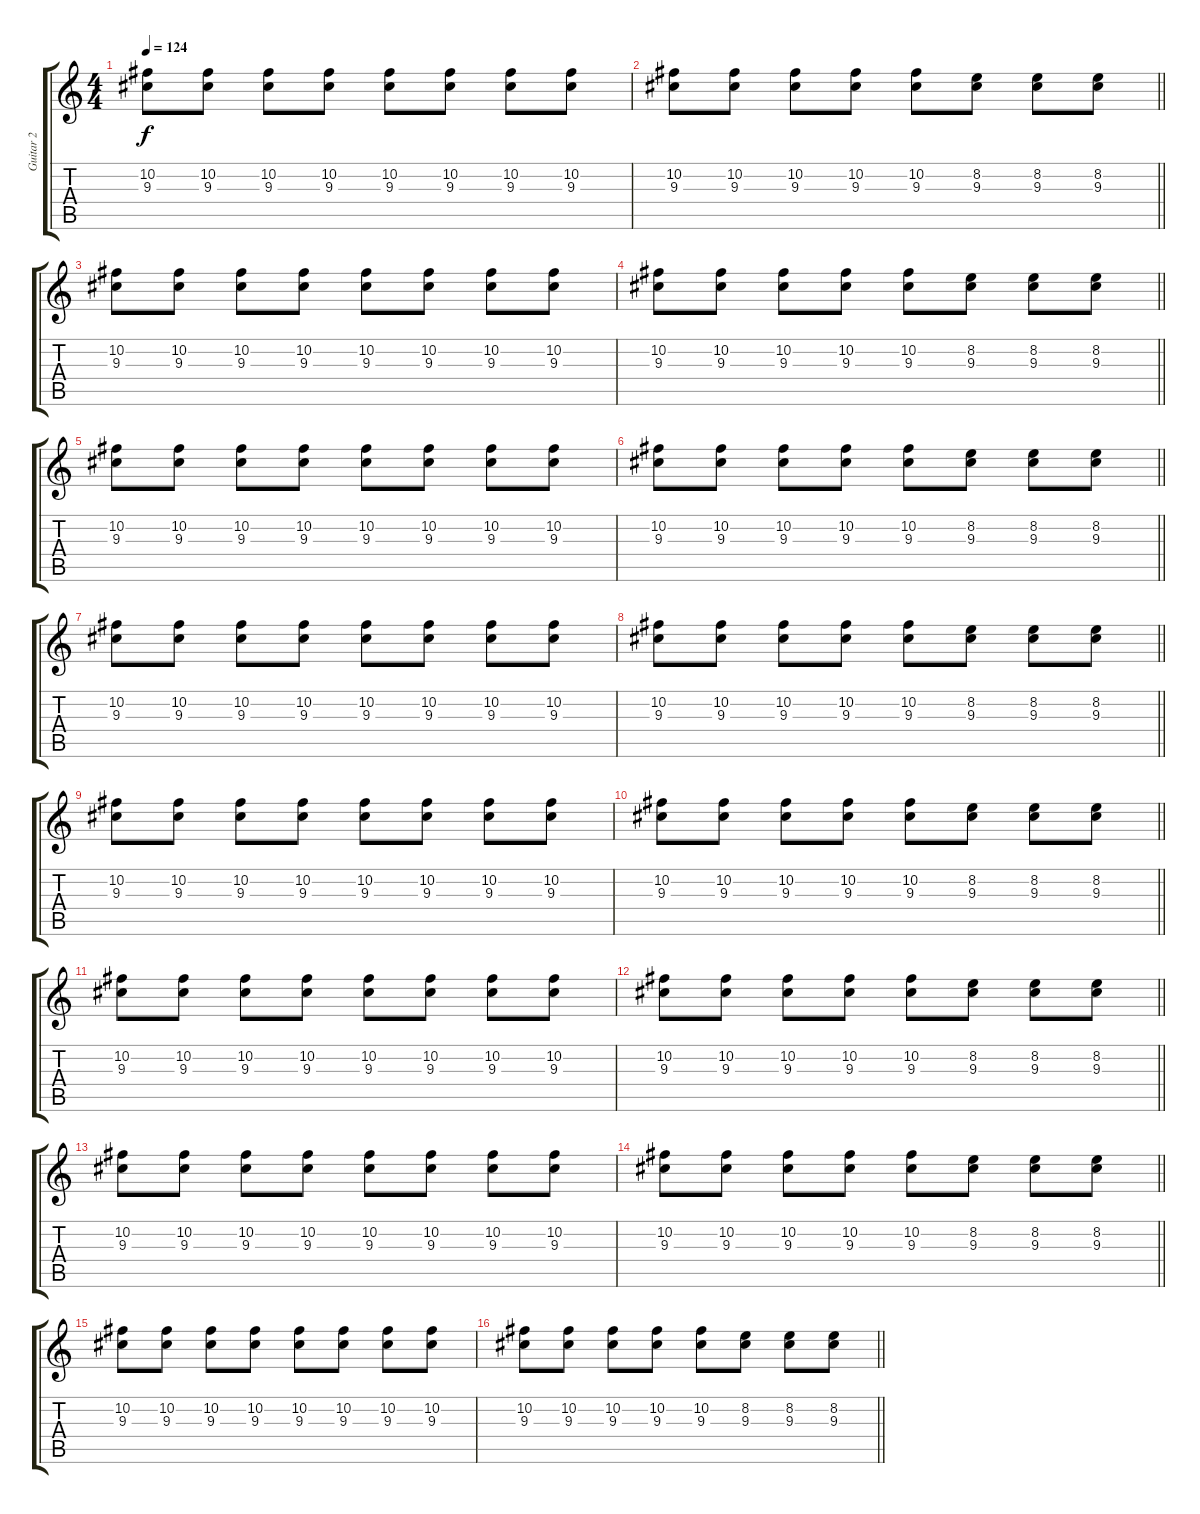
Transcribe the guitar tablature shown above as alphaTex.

\track ("Guitar 2" "Guitar 2") {instrument electricguitarjazz}
\staff {score tabs}
\tuning (Db4 Ab3 E3 B2 Gb2 B1) {hide}
\ts (4 4)
\section ("" "")
\tempo 124
\clef g2
\ks c
(10.2 9.3).8{dy f} (10.2 9.3).8 (10.2 9.3).8 (10.2 9.3).8 (10.2 9.3).8 (10.2 9.3).8 (10.2 9.3).8 (10.2 9.3).8 |
\barLineRight lightlight
(10.2 9.3).8 (10.2 9.3).8 (10.2 9.3).8 (10.2 9.3).8 (10.2 9.3).8 (8.2 9.3).8 (8.2 9.3).8 (8.2 9.3).8 |
(10.2 9.3).8 (10.2 9.3).8 (10.2 9.3).8 (10.2 9.3).8 (10.2 9.3).8 (10.2 9.3).8 (10.2 9.3).8 (10.2 9.3).8 |
\barLineRight lightlight
(10.2 9.3).8 (10.2 9.3).8 (10.2 9.3).8 (10.2 9.3).8 (10.2 9.3).8 (8.2 9.3).8 (8.2 9.3).8 (8.2 9.3).8 |
(10.2 9.3).8 (10.2 9.3).8 (10.2 9.3).8 (10.2 9.3).8 (10.2 9.3).8 (10.2 9.3).8 (10.2 9.3).8 (10.2 9.3).8 |
\barLineRight lightlight
(10.2 9.3).8 (10.2 9.3).8 (10.2 9.3).8 (10.2 9.3).8 (10.2 9.3).8 (8.2 9.3).8 (8.2 9.3).8 (8.2 9.3).8 |
(10.2 9.3).8 (10.2 9.3).8 (10.2 9.3).8 (10.2 9.3).8 (10.2 9.3).8 (10.2 9.3).8 (10.2 9.3).8 (10.2 9.3).8 |
\barLineRight lightlight
(10.2 9.3).8 (10.2 9.3).8 (10.2 9.3).8 (10.2 9.3).8 (10.2 9.3).8 (8.2 9.3).8 (8.2 9.3).8 (8.2 9.3).8 |
\section ("" "")
(10.2 9.3).8 (10.2 9.3).8 (10.2 9.3).8 (10.2 9.3).8 (10.2 9.3).8 (10.2 9.3).8 (10.2 9.3).8 (10.2 9.3).8 |
\barLineRight lightlight
(10.2 9.3).8 (10.2 9.3).8 (10.2 9.3).8 (10.2 9.3).8 (10.2 9.3).8 (8.2 9.3).8 (8.2 9.3).8 (8.2 9.3).8 |
(10.2 9.3).8 (10.2 9.3).8 (10.2 9.3).8 (10.2 9.3).8 (10.2 9.3).8 (10.2 9.3).8 (10.2 9.3).8 (10.2 9.3).8 |
\barLineRight lightlight
(10.2 9.3).8 (10.2 9.3).8 (10.2 9.3).8 (10.2 9.3).8 (10.2 9.3).8 (8.2 9.3).8 (8.2 9.3).8 (8.2 9.3).8 |
(10.2 9.3).8 (10.2 9.3).8 (10.2 9.3).8 (10.2 9.3).8 (10.2 9.3).8 (10.2 9.3).8 (10.2 9.3).8 (10.2 9.3).8 |
\barLineRight lightlight
(10.2 9.3).8 (10.2 9.3).8 (10.2 9.3).8 (10.2 9.3).8 (10.2 9.3).8 (8.2 9.3).8 (8.2 9.3).8 (8.2 9.3).8 |
(10.2 9.3).8 (10.2 9.3).8 (10.2 9.3).8 (10.2 9.3).8 (10.2 9.3).8 (10.2 9.3).8 (10.2 9.3).8 (10.2 9.3).8 |
\barLineRight lightlight
(10.2 9.3).8 (10.2 9.3).8 (10.2 9.3).8 (10.2 9.3).8 (10.2 9.3).8 (8.2 9.3).8 (8.2 9.3).8 (8.2 9.3).8
